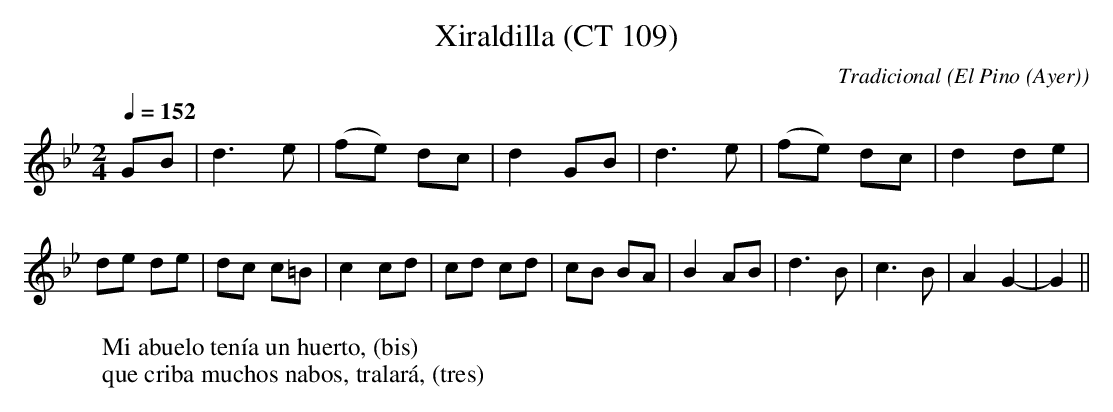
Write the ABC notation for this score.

X:1
T:Xiraldilla (CT 109)
C:Tradicional
O:El Pino (Ayer)
M:2/4
L:1/8
Q:1/4=152
K:Gm
GB|d3 e|(fe) dc|d2 GB|d3 e|(fe) dc|d2 de|
de de|dc c=B|c2 cd|cd cd|cB BA|B2 AB|d3 B|c3 B|A2 G2-|G2 ||
W:Mi abuelo tenía un huerto, (bis)
W:que criba muchos nabos, tralará, (tres)
W:
